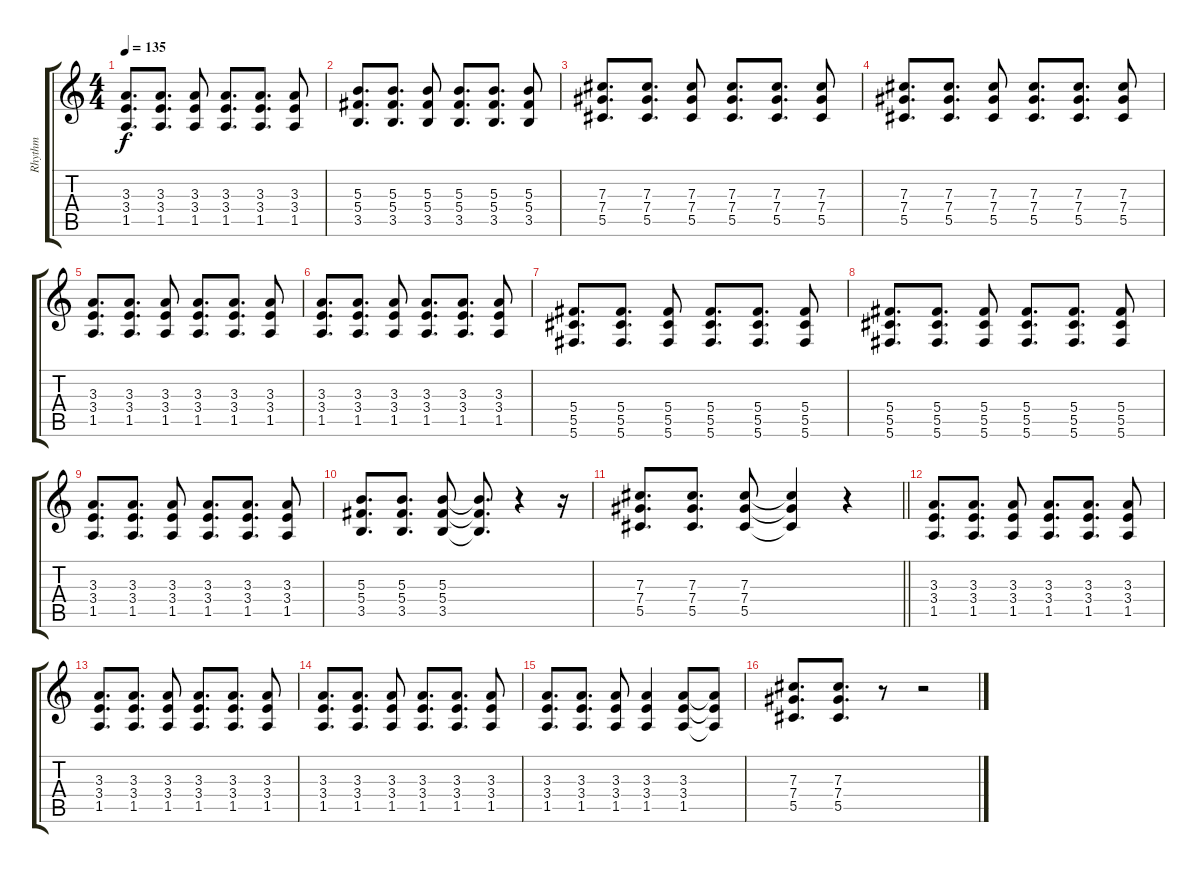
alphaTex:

\track ("Rhythm" "Rhythm") {instrument overdrivenguitar}
\staff {score tabs}
\tuning (Eb4 Bb3 Gb3 Db3 Ab2 Db2) {hide}
\ts (4 4)
\tempo 135
\clef g2
\ks c
(3.3 3.4 1.5).8{d dy f} (3.3 3.4 1.5).8{d} (3.3 3.4 1.5).8 (3.3 3.4 1.5).8{d} (3.3 3.4 1.5).8{d} (3.3 3.4 1.5).8 |
(5.3 5.4 3.5).8{d} (5.3 5.4 3.5).8{d} (5.3 5.4 3.5).8 (5.3 5.4 3.5).8{d} (5.3 5.4 3.5).8{d} (5.3 5.4 3.5).8 |
(7.3 7.4 5.5).8{d} (7.3 7.4 5.5).8{d} (7.3 7.4 5.5).8 (7.3 7.4 5.5).8{d} (7.3 7.4 5.5).8{d} (7.3 7.4 5.5).8 |
(7.3 7.4 5.5).8{d} (7.3 7.4 5.5).8{d} (7.3 7.4 5.5).8 (7.3 7.4 5.5).8{d} (7.3 7.4 5.5).8{d} (7.3 7.4 5.5).8 |
(3.3 3.4 1.5).8{d} (3.3 3.4 1.5).8{d} (3.3 3.4 1.5).8 (3.3 3.4 1.5).8{d} (3.3 3.4 1.5).8{d} (3.3 3.4 1.5).8 |
(3.3 3.4 1.5).8{d} (3.3 3.4 1.5).8{d} (3.3 3.4 1.5).8 (3.3 3.4 1.5).8{d} (3.3 3.4 1.5).8{d} (3.3 3.4 1.5).8 |
(5.4 5.5 5.6).8{d} (5.4 5.5 5.6).8{d} (5.4 5.5 5.6).8 (5.4 5.5 5.6).8{d} (5.4 5.5 5.6).8{d} (5.4 5.5 5.6).8 |
(5.4 5.5 5.6).8{d} (5.4 5.5 5.6).8{d} (5.4 5.5 5.6).8 (5.4 5.5 5.6).8{d} (5.4 5.5 5.6).8{d} (5.4 5.5 5.6).8 |
(3.3 3.4 1.5).8{d} (3.3 3.4 1.5).8{d} (3.3 3.4 1.5).8 (3.3 3.4 1.5).8{d} (3.3 3.4 1.5).8{d} (3.3 3.4 1.5).8 |
(5.3 5.4 3.5).8{d} (5.3 5.4 3.5).8{d} (5.3 5.4 3.5).8 (5.3{t} 5.4{t} 3.5{t}).8{d} r.4 r.16 |
\barLineRight lightlight
(7.3 7.4 5.5).8{d} (7.3 7.4 5.5).8{d} (7.3 7.4 5.5).8 (7.3{t} 7.4{t} 5.5{t}).4 r.4 |
(3.3 3.4 1.5).8{d} (3.3 3.4 1.5).8{d} (3.3 3.4 1.5).8 (3.3 3.4 1.5).8{d} (3.3 3.4 1.5).8{d} (3.3 3.4 1.5).8 |
(3.3 3.4 1.5).8{d} (3.3 3.4 1.5).8{d} (3.3 3.4 1.5).8 (3.3 3.4 1.5).8{d} (3.3 3.4 1.5).8{d} (3.3 3.4 1.5).8 |
(3.3 3.4 1.5).8{d} (3.3 3.4 1.5).8{d} (3.3 3.4 1.5).8 (3.3 3.4 1.5).8{d} (3.3 3.4 1.5).8{d} (3.3 3.4 1.5).8 |
(3.3 3.4 1.5).8{d} (3.3 3.4 1.5).8{d} (3.3 3.4 1.5).8 (3.3 3.4 1.5).4 (3.3 3.4 1.5).8 (3.3{t} 3.4{t} 1.5{t}).8 |
(7.3 7.4 5.5).8{d} (7.3 7.4 5.5).8{d} r.8 r.2
